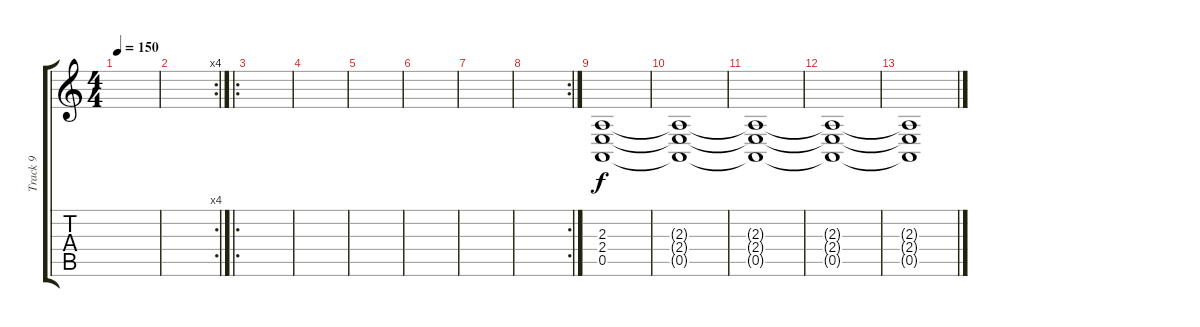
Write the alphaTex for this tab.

\track ("Track 9" "Track 9") {instrument choiraahs}
\staff {score tabs}
\tuning (E4 B3 G3 D3 A2 E2) {hide}
\ts (4 4)
\tempo 150
\clef g2
\ks c
|
\rc 4
|
\ro
|
|
|
|
|
\rc 2
|
(2.3 2.4 0.5).1 |
(2.3{t} 2.4{t} 0.5{t}).1 |
(2.3{t} 2.4{t} 0.5{t}).1 |
(2.3{t} 2.4{t} 0.5{t}).1 |
(2.3{t} 2.4{t} 0.5{t}).1{volume 5}
